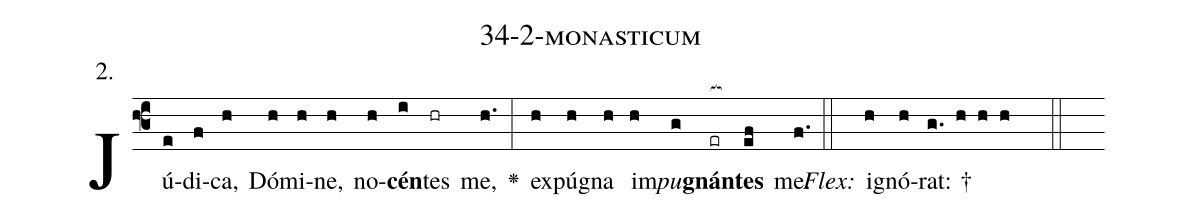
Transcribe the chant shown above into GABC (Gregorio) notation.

name: 34-2-monasticum;
annotation: 2.;
%%
(f3)Jú(e)di(f)ca,(h) Dó(h)mi(h)ne,(h) no(h)<b>cén</b>(i)tes(hr) me,(h.) <v>\greheightstar</v>(:) ex(h)pú(h)gna(h) im(h)<i>pu</i>(g)<b>gnán</b>(er[ocb:1{])<b>tes</b>(ef[ocb:0}]) me.(f.) (::)
<i>Flex:</i>()  i(h)gnó(h)rat: †(g. h h h  ::)

%E(h) u(h) o(h) u(g) a(ef) e.(f.) (::)
